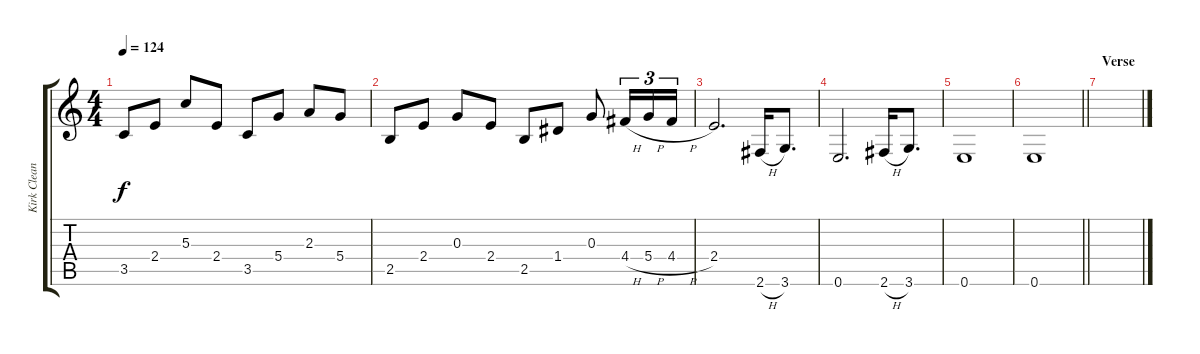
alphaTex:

\track ("Kirk Clean" "Kirk Clean") {instrument electricguitarclean}
\staff {score tabs}
\tuning (E4 B3 G3 D3 A2 E2) {hide}
\ts (4 4)
\tempo 124
\clef g2
\ks c
3.5.8{dy f} 2.4.8 5.3.8 2.4.8 3.5.8 5.4.8 2.3.8 5.4.8 |
2.5.8 2.4.8 0.3.8 2.4.8 2.5.8 1.4.8 0.3.8 4.4{h}.16{tu (3 2)} 5.4{h}.16{tu (3 2)} 4.4{h}.16{tu (3 2)} |
2.4.2{d} 2.6{h}.16 3.6.8{d} |
0.6.2{d} 2.6{h}.16 3.6.8{d} |
0.6.1 |
\barLineRight lightlight
0.6.1 |
\section ("" "Verse")
